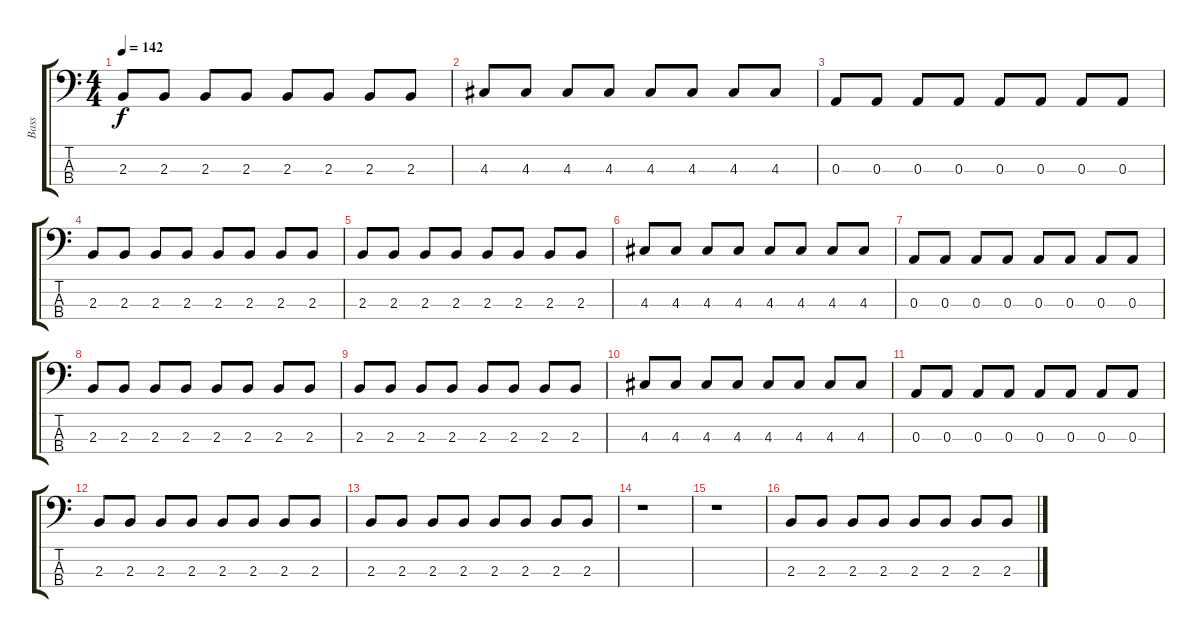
\track ("Bass " "Bass ") {instrument electricbasspick}
\staff {score tabs}
\tuning (G2 D2 A1 E1) {hide}
\ts (4 4)
\tempo 142
\clef f4
\ks c
2.3.8{dy f} 2.3.8 2.3.8 2.3.8 2.3.8 2.3.8 2.3.8 2.3.8 |
4.3.8 4.3.8 4.3.8 4.3.8 4.3.8 4.3.8 4.3.8 4.3.8 |
0.3.8 0.3.8 0.3.8 0.3.8 0.3.8 0.3.8 0.3.8 0.3.8 |
2.3.8 2.3.8 2.3.8 2.3.8 2.3.8 2.3.8 2.3.8 2.3.8 |
2.3.8 2.3.8 2.3.8 2.3.8 2.3.8 2.3.8 2.3.8 2.3.8 |
4.3.8 4.3.8 4.3.8 4.3.8 4.3.8 4.3.8 4.3.8 4.3.8 |
0.3.8 0.3.8 0.3.8 0.3.8 0.3.8 0.3.8 0.3.8 0.3.8 |
2.3.8 2.3.8 2.3.8 2.3.8 2.3.8 2.3.8 2.3.8 2.3.8 |
2.3.8 2.3.8 2.3.8 2.3.8 2.3.8 2.3.8 2.3.8 2.3.8 |
4.3.8 4.3.8 4.3.8 4.3.8 4.3.8 4.3.8 4.3.8 4.3.8 |
0.3.8 0.3.8 0.3.8 0.3.8 0.3.8 0.3.8 0.3.8 0.3.8 |
2.3.8 2.3.8 2.3.8 2.3.8 2.3.8 2.3.8 2.3.8 2.3.8 |
2.3.8 2.3.8 2.3.8 2.3.8 2.3.8 2.3.8 2.3.8 2.3.8 |
r.1 |
r.1 |
2.3.8 2.3.8 2.3.8 2.3.8 2.3.8 2.3.8 2.3.8 2.3.8
